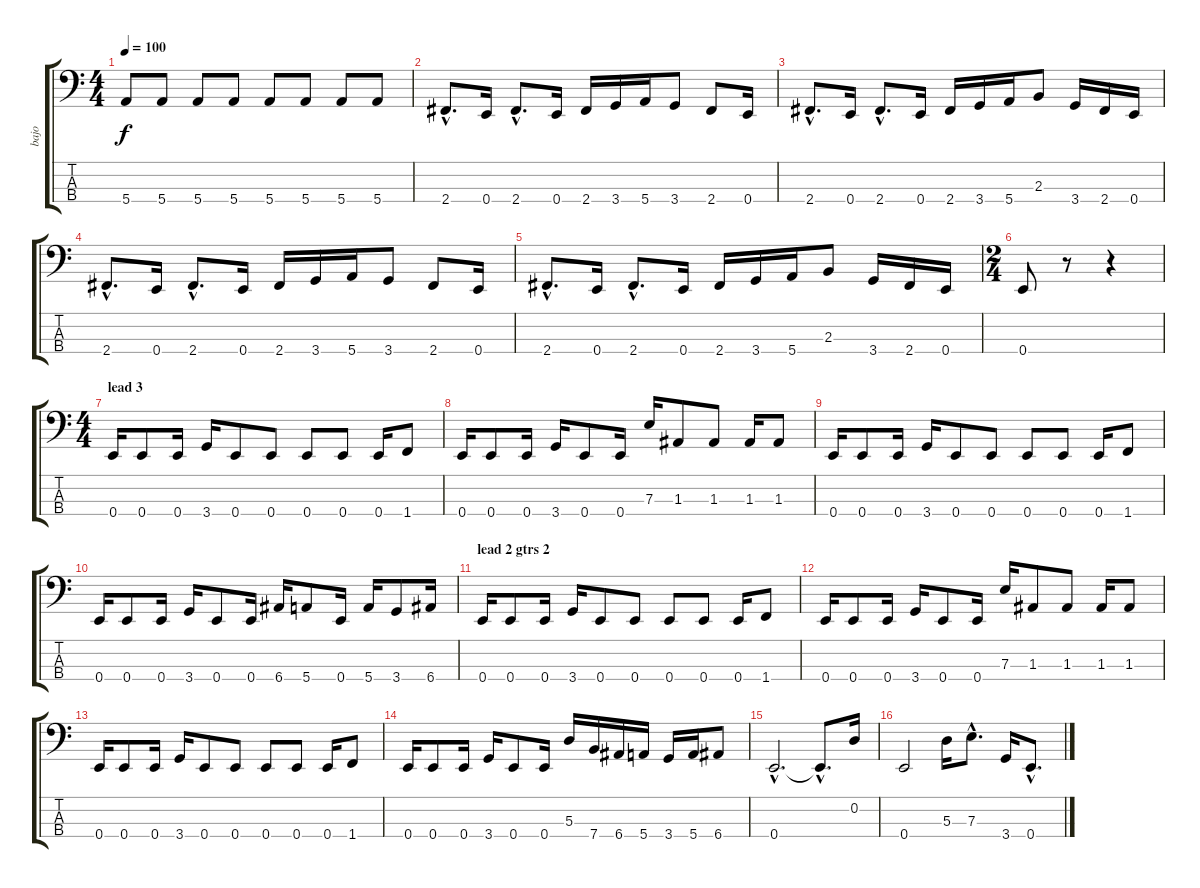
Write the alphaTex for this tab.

\track ("bajo" "bajo") {instrument electricbasspick}
\staff {score tabs}
\tuning (G2 D2 A1 E1) {hide}
\ts (4 4)
\tempo 100
\clef f4
\ks c
5.4.8{dy f} 5.4.8 5.4.8 5.4.8 5.4.8 5.4.8 5.4.8 5.4.8 |
2.4{hac}.8{d} 0.4.16 2.4{hac}.8{d} 0.4.16 2.4.16 3.4.16 5.4.16 3.4.8 2.4.8 0.4.16 |
2.4{hac}.8{d} 0.4.16 2.4{hac}.8{d} 0.4.16 2.4.16 3.4.16 5.4.16 2.3.8 3.4.16 2.4.16 0.4.16 |
2.4{hac}.8{d} 0.4.16 2.4{hac}.8{d} 0.4.16 2.4.16 3.4.16 5.4.16 3.4.8 2.4.8 0.4.16 |
2.4{hac}.8{d} 0.4.16 2.4{hac}.8{d} 0.4.16 2.4.16 3.4.16 5.4.16 2.3.8 3.4.16 2.4.16 0.4.16 |
\ts (2 4)
0.4.8 r.8 r.4 |
\ts (4 4)
\section ("" "lead 3")
0.4.16 0.4.8 0.4.16 3.4.16 0.4.8 0.4.8 0.4.8 0.4.8 0.4.16 1.4.8 |
0.4.16 0.4.8 0.4.16 3.4.16 0.4.8 0.4.16 7.3.16 1.3.8 1.3.8 1.3.16 1.3.8 |
0.4.16 0.4.8 0.4.16 3.4.16 0.4.8 0.4.8 0.4.8 0.4.8 0.4.16 1.4.8 |
0.4.16 0.4.8 0.4.16 3.4.16 0.4.8 0.4.16 6.4.16 5.4.8 0.4.16 5.4.16 3.4.8 6.4.16 |
\section ("" "lead 2 gtrs 2")
0.4.16 0.4.8 0.4.16 3.4.16 0.4.8 0.4.8 0.4.8 0.4.8 0.4.16 1.4.8 |
0.4.16 0.4.8 0.4.16 3.4.16 0.4.8 0.4.16 7.3.16 1.3.8 1.3.8 1.3.16 1.3.8 |
0.4.16 0.4.8 0.4.16 3.4.16 0.4.8 0.4.8 0.4.8 0.4.8 0.4.16 1.4.8 |
0.4.16 0.4.8 0.4.16 3.4.16 0.4.8 0.4.16 5.3.16 7.4.16 6.4.16 5.4.16 3.4.16 5.4.16 6.4.8 |
0.4{hac}.2{d} 0.4{hac t}.8{d} 0.2.16 |
0.4.2 5.3.16 7.3{hac}.8{d} 3.4.16 0.4{hac}.8{d}
